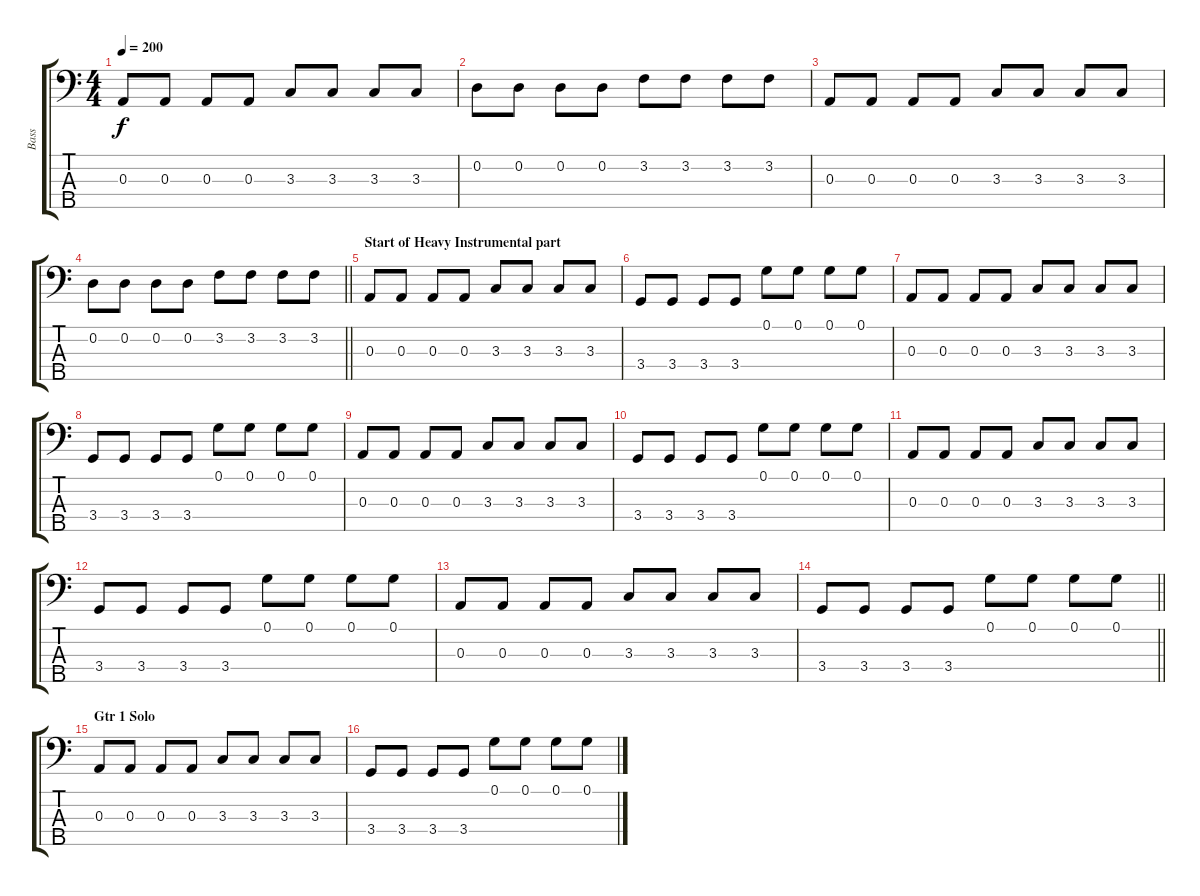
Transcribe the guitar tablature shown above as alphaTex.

\track ("Bass" "Bass") {instrument electricbasspick}
\staff {score tabs}
\tuning (G2 D2 A1 E1 B0) {hide}
\ts (4 4)
\tempo 200
\clef f4
\ks c
0.3.8{dy f} 0.3.8 0.3.8 0.3.8 3.3.8 3.3.8 3.3.8 3.3.8 |
0.2.8 0.2.8 0.2.8 0.2.8 3.2.8 3.2.8 3.2.8 3.2.8 |
0.3.8 0.3.8 0.3.8 0.3.8 3.3.8 3.3.8 3.3.8 3.3.8 |
\barLineRight lightlight
0.2.8 0.2.8 0.2.8 0.2.8 3.2.8 3.2.8 3.2.8 3.2.8 |
\section ("" "Start of Heavy Instrumental part")
0.3.8 0.3.8 0.3.8 0.3.8 3.3.8 3.3.8 3.3.8 3.3.8 |
3.4.8 3.4.8 3.4.8 3.4.8 0.1.8 0.1.8 0.1.8 0.1.8 |
0.3.8 0.3.8 0.3.8 0.3.8 3.3.8 3.3.8 3.3.8 3.3.8 |
3.4.8 3.4.8 3.4.8 3.4.8 0.1.8 0.1.8 0.1.8 0.1.8 |
0.3.8 0.3.8 0.3.8 0.3.8 3.3.8 3.3.8 3.3.8 3.3.8 |
3.4.8 3.4.8 3.4.8 3.4.8 0.1.8 0.1.8 0.1.8 0.1.8 |
0.3.8 0.3.8 0.3.8 0.3.8 3.3.8 3.3.8 3.3.8 3.3.8 |
3.4.8 3.4.8 3.4.8 3.4.8 0.1.8 0.1.8 0.1.8 0.1.8 |
0.3.8 0.3.8 0.3.8 0.3.8 3.3.8 3.3.8 3.3.8 3.3.8 |
\barLineRight lightlight
3.4.8 3.4.8 3.4.8 3.4.8 0.1.8 0.1.8 0.1.8 0.1.8 |
\section ("" "Gtr 1 Solo")
0.3.8 0.3.8 0.3.8 0.3.8 3.3.8 3.3.8 3.3.8 3.3.8 |
3.4.8 3.4.8 3.4.8 3.4.8 0.1.8 0.1.8 0.1.8 0.1.8
